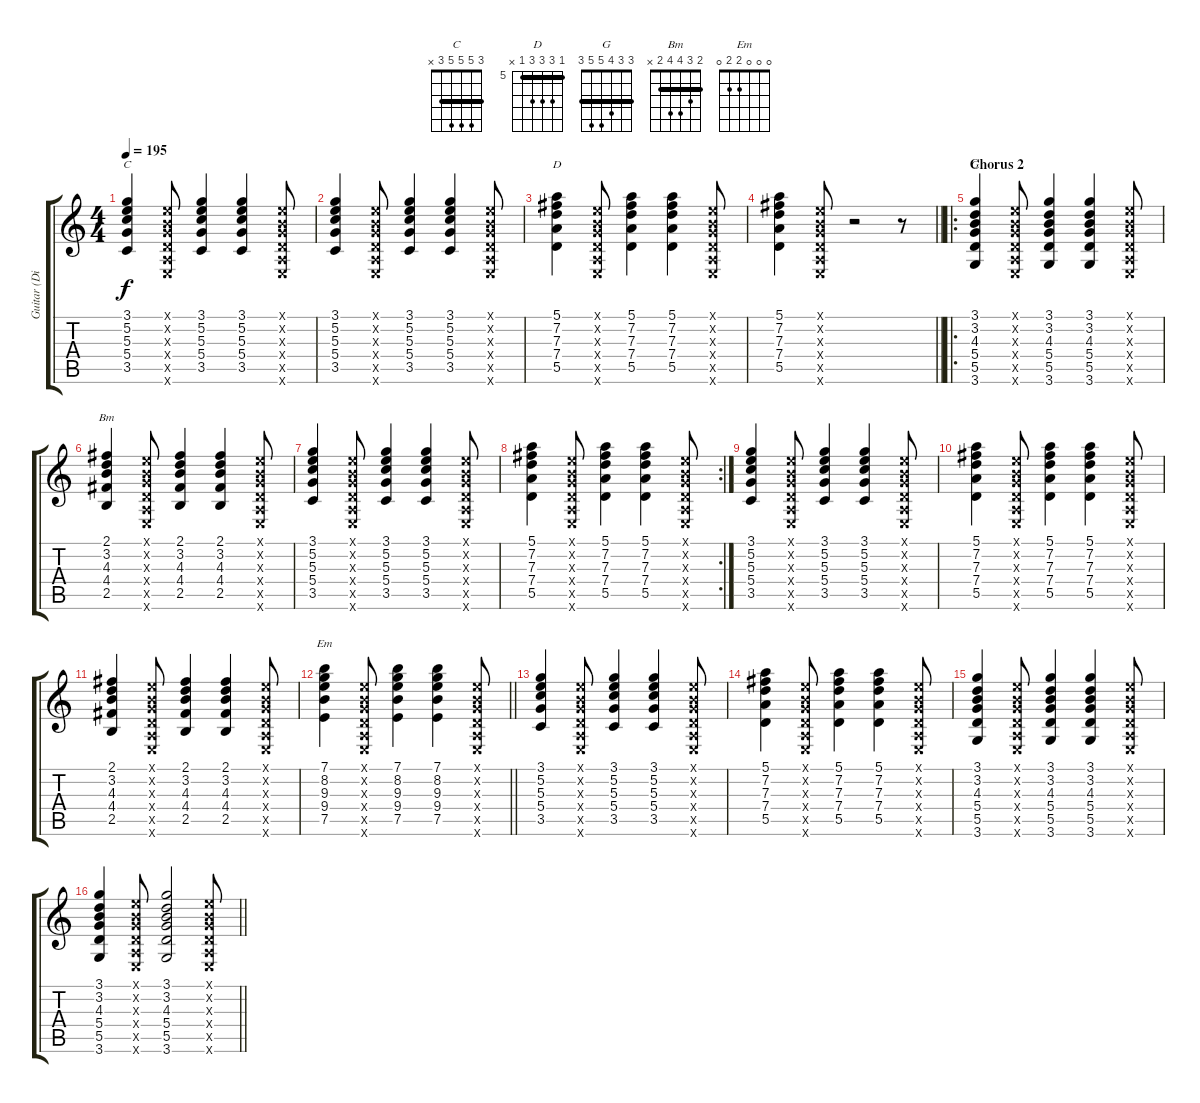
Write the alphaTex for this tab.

\track ("Guitar (Distortion)" "Guitar (Di") {instrument distortionguitar}
\staff {score tabs}
\tuning (E4 B3 G3 D3 A2 E2) {hide}
\chord ("C" 3 5 5 5 3 x) {barre 3}
\chord ("D" 5 7 7 7 5 x) {firstfret 5 barre 5}
\chord ("G" 3 3 4 5 5 3) {barre 3}
\chord ("Bm" 2 3 4 4 2 x) {barre 2}
\chord ("Em" 0 0 0 2 2 0)
\ts (4 4)
\tempo 195
\clef g2
\ks c
(3.1 5.2 5.3 5.4 3.5).4{ch "C" dy f} (0.1{x} 0.2{x} 0.3{x} 0.4{x} 0.5{x} 0.6{x}).8 (3.1 5.2 5.3 5.4 3.5).4 (3.1 5.2 5.3 5.4 3.5).4 (0.1{x} 0.2{x} 0.3{x} 0.4{x} 0.5{x} 0.6{x}).8 |
(3.1 5.2 5.3 5.4 3.5).4 (0.1{x} 0.2{x} 0.3{x} 0.4{x} 0.5{x} 0.6{x}).8 (3.1 5.2 5.3 5.4 3.5).4 (3.1 5.2 5.3 5.4 3.5).4 (0.1{x} 0.2{x} 0.3{x} 0.4{x} 0.5{x} 0.6{x}).8 |
(5.1 7.2 7.3 7.4 5.5).4{ch "D"} (0.1{x} 0.2{x} 0.3{x} 0.4{x} 0.5{x} 0.6{x}).8 (5.1 7.2 7.3 7.4 5.5).4 (5.1 7.2 7.3 7.4 5.5).4 (0.1{x} 0.2{x} 0.3{x} 0.4{x} 0.5{x} 0.6{x}).8 |
\barLineRight lightlight
(5.1 7.2 7.3 7.4 5.5).4 (0.1{x} 0.2{x} 0.3{x} 0.4{x} 0.5{x} 0.6{x}).8 r.2 r.8 |
\ro
\section ("" "Chorus 2")
(3.1 3.2 4.3 5.4 5.5 3.6).4{ch "G"} (0.1{x} 0.2{x} 0.3{x} 0.4{x} 0.5{x} 0.6{x}).8 (3.1 3.2 4.3 5.4 5.5 3.6).4 (3.1 3.2 4.3 5.4 5.5 3.6).4 (0.1{x} 0.2{x} 0.3{x} 0.4{x} 0.5{x} 0.6{x}).8 |
(2.1 3.2 4.3 4.4 2.5).4{ch "Bm"} (0.1{x} 0.2{x} 0.3{x} 0.4{x} 0.5{x} 0.6{x}).8 (2.1 3.2 4.3 4.4 2.5).4 (2.1 3.2 4.3 4.4 2.5).4 (0.1{x} 0.2{x} 0.3{x} 0.4{x} 0.5{x} 0.6{x}).8 |
(3.1 5.2 5.3 5.4 3.5).4 (0.1{x} 0.2{x} 0.3{x} 0.4{x} 0.5{x} 0.6{x}).8 (3.1 5.2 5.3 5.4 3.5).4 (3.1 5.2 5.3 5.4 3.5).4 (0.1{x} 0.2{x} 0.3{x} 0.4{x} 0.5{x} 0.6{x}).8 |
\rc 2
(5.1 7.2 7.3 7.4 5.5).4 (0.1{x} 0.2{x} 0.3{x} 0.4{x} 0.5{x} 0.6{x}).8 (5.1 7.2 7.3 7.4 5.5).4 (5.1 7.2 7.3 7.4 5.5).4 (0.1{x} 0.2{x} 0.3{x} 0.4{x} 0.5{x} 0.6{x}).8 |
(3.1 5.2 5.3 5.4 3.5).4 (0.1{x} 0.2{x} 0.3{x} 0.4{x} 0.5{x} 0.6{x}).8 (3.1 5.2 5.3 5.4 3.5).4 (3.1 5.2 5.3 5.4 3.5).4 (0.1{x} 0.2{x} 0.3{x} 0.4{x} 0.5{x} 0.6{x}).8 |
(5.1 7.2 7.3 7.4 5.5).4 (0.1{x} 0.2{x} 0.3{x} 0.4{x} 0.5{x} 0.6{x}).8 (5.1 7.2 7.3 7.4 5.5).4 (5.1 7.2 7.3 7.4 5.5).4 (0.1{x} 0.2{x} 0.3{x} 0.4{x} 0.5{x} 0.6{x}).8 |
(2.1 3.2 4.3 4.4 2.5).4 (0.1{x} 0.2{x} 0.3{x} 0.4{x} 0.5{x} 0.6{x}).8 (2.1 3.2 4.3 4.4 2.5).4 (2.1 3.2 4.3 4.4 2.5).4 (0.1{x} 0.2{x} 0.3{x} 0.4{x} 0.5{x} 0.6{x}).8 |
\barLineRight lightlight
(7.1 8.2 9.3 9.4 7.5).4{ch "Em"} (0.1{x} 0.2{x} 0.3{x} 0.4{x} 0.5{x} 0.6{x}).8 (7.1 8.2 9.3 9.4 7.5).4 (7.1 8.2 9.3 9.4 7.5).4 (0.1{x} 0.2{x} 0.3{x} 0.4{x} 0.5{x} 0.6{x}).8 |
(3.1 5.2 5.3 5.4 3.5).4 (0.1{x} 0.2{x} 0.3{x} 0.4{x} 0.5{x} 0.6{x}).8 (3.1 5.2 5.3 5.4 3.5).4 (3.1 5.2 5.3 5.4 3.5).4 (0.1{x} 0.2{x} 0.3{x} 0.4{x} 0.5{x} 0.6{x}).8 |
(5.1 7.2 7.3 7.4 5.5).4 (0.1{x} 0.2{x} 0.3{x} 0.4{x} 0.5{x} 0.6{x}).8 (5.1 7.2 7.3 7.4 5.5).4 (5.1 7.2 7.3 7.4 5.5).4 (0.1{x} 0.2{x} 0.3{x} 0.4{x} 0.5{x} 0.6{x}).8 |
(3.1 3.2 4.3 5.4 5.5 3.6).4 (0.1{x} 0.2{x} 0.3{x} 0.4{x} 0.5{x} 0.6{x}).8 (3.1 3.2 4.3 5.4 5.5 3.6).4 (3.1 3.2 4.3 5.4 5.5 3.6).4 (0.1{x} 0.2{x} 0.3{x} 0.4{x} 0.5{x} 0.6{x}).8 |
\barLineRight lightlight
(3.1 3.2 4.3 5.4 5.5 3.6).4 (0.1{x} 0.2{x} 0.3{x} 0.4{x} 0.5{x} 0.6{x}).8 (3.1 3.2 4.3 5.4 5.5 3.6).2 (0.1{x} 0.2{x} 0.3{x} 0.4{x} 0.5{x} 0.6{x}).8
